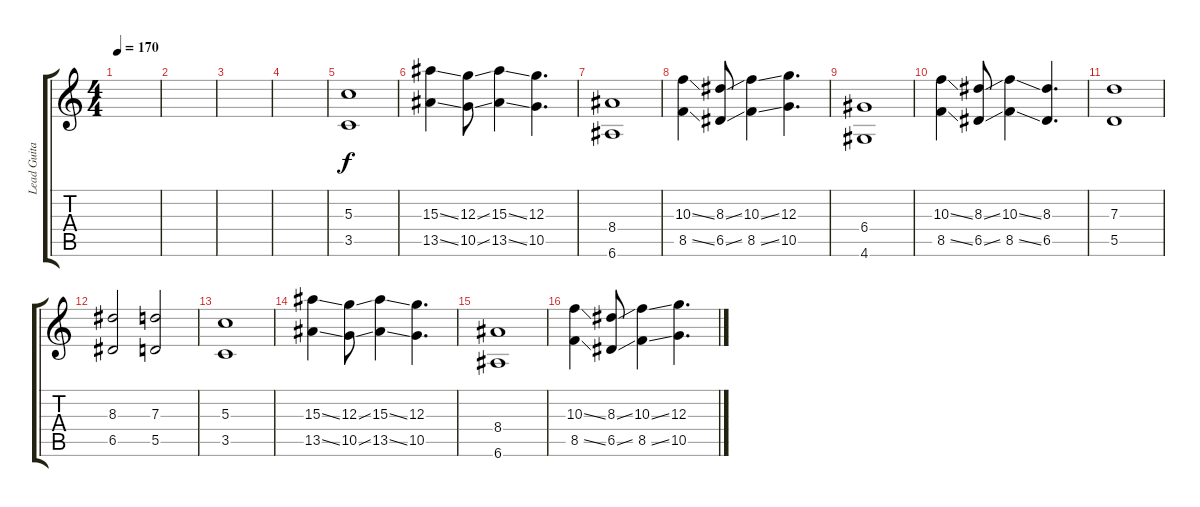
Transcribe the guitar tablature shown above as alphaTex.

\track ("Lead Guitar" "Lead Guita") {instrument distortionguitar}
\staff {score tabs}
\tuning (E4 B3 G3 D3 A2 E2) {hide}
\ts (4 4)
\tempo 170
\clef g2
\ks c
|
|
|
|
(5.3 3.5).1{dy f} |
(15.3{ss} 13.5{ss}).4 (12.3{ss} 10.5{ss}).8 (15.3{ss} 13.5{ss}).4 (12.3 10.5).4{d} |
(8.4 6.6).1 |
(10.3{ss} 8.5{ss}).4 (8.3{ss} 6.5{ss}).8 (10.3{ss} 8.5{ss}).4 (12.3 10.5).4{d} |
(6.4 4.6).1 |
(10.3{ss} 8.5{ss}).4 (8.3{ss} 6.5{ss}).8 (10.3{ss} 8.5{ss}).4 (8.3 6.5).4{d} |
(7.3 5.5).1 |
(8.3 6.5).2 (7.3 5.5).2 |
(5.3 3.5).1 |
(15.3{ss} 13.5{ss}).4 (12.3{ss} 10.5{ss}).8 (15.3{ss} 13.5{ss}).4 (12.3 10.5).4{d} |
(8.4 6.6).1 |
(10.3{ss} 8.5{ss}).4 (8.3{ss} 6.5{ss}).8 (10.3{ss} 8.5{ss}).4 (12.3 10.5).4{d}
